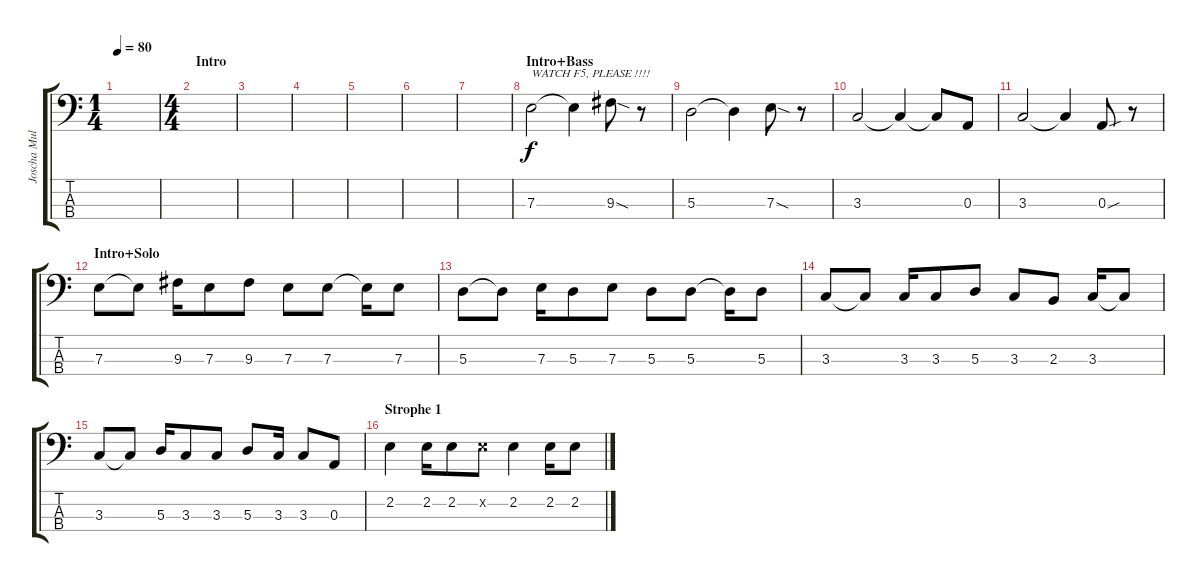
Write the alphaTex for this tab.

\track ("Joscha Mulorz" "Joscha Mul") {instrument electricbassfinger}
\staff {score tabs}
\tuning (G2 D2 A1 E1) {hide}
\ts (1 4)
\tempo 80
\clef f4
\ks c
|
\ts (4 4)
\section ("" "Intro")
|
|
|
|
\section ("" "")
|
|
\section ("" "Intro+Bass")
7.3.2{txt "WATCH F5, PLEASE !!!!"} 7.3{t}.4 9.3{sod}.8 r.8 |
5.3.2 5.3{t}.4 7.3{sod}.8 r.8 |
3.3.2 3.3{t}.4 3.3{t}.8 0.3.8 |
3.3.2 3.3{t}.4 0.3{sou}.8 r.8 |
\section ("" "Intro+Solo")
7.3.8 7.3{t}.8 9.3.16 7.3.8 9.3.8 7.3.8 7.3.8 7.3{t}.16 7.3.8 |
5.3.8 5.3{t}.8 7.3.16 5.3.8 7.3.8 5.3.8 5.3.8 5.3{t}.16 5.3.8 |
3.3.8 3.3{t}.8 3.3.16 3.3.8 5.3.8 3.3.8 2.3.8 3.3.16 3.3{t}.8 |
3.3.8 3.3{t}.8 5.3.16 3.3.8 3.3.8 5.3.8 3.3.16 3.3.8 0.3.8 |
\section ("" "Strophe 1")
2.2.4 2.2.16 2.2.8 2.2{x}.8 2.2.4 2.2.16 2.2.8
